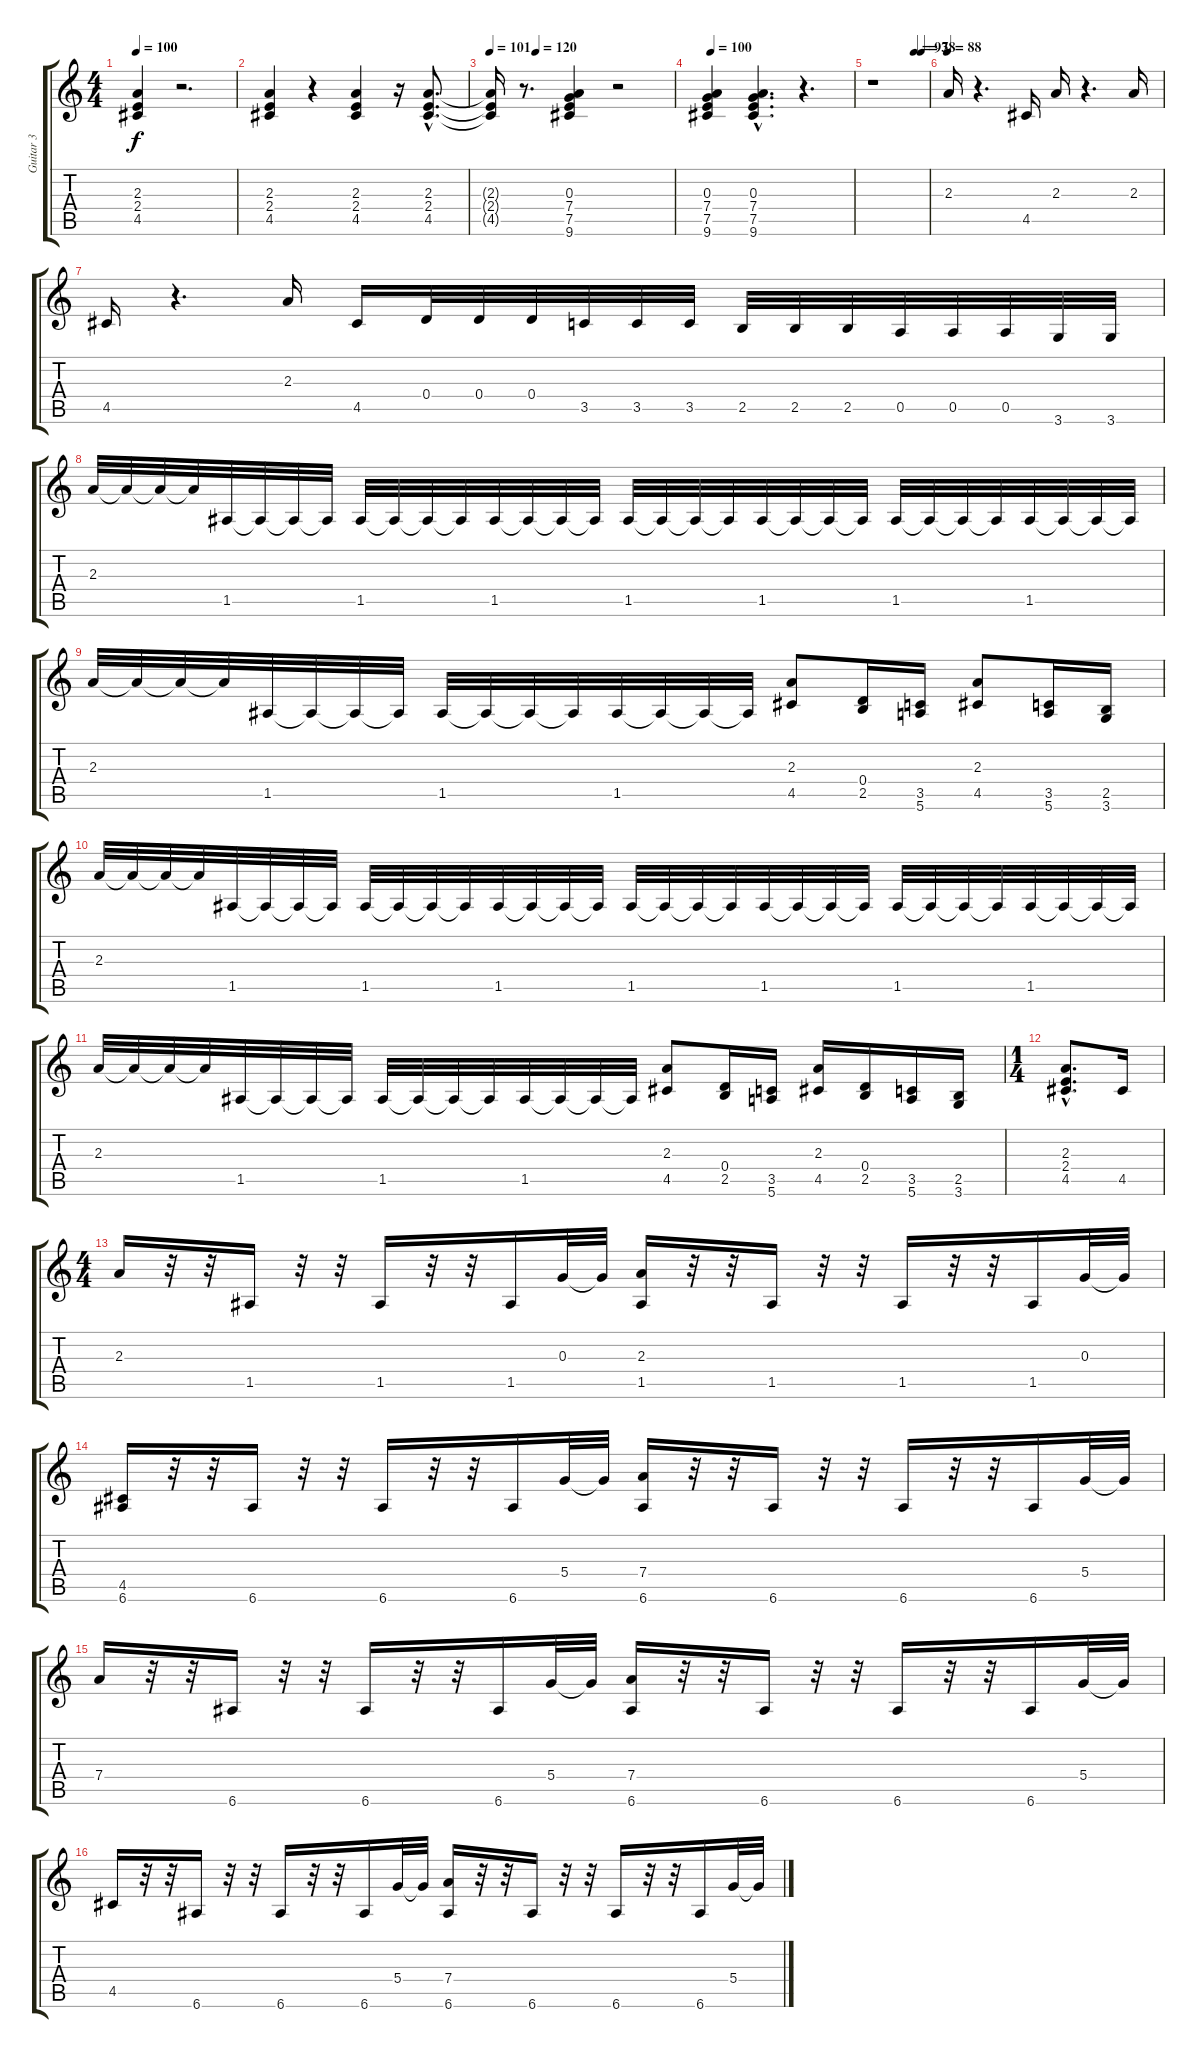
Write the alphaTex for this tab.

\track ("Guitar 3" "Guitar 3") {instrument acousticguitarnylon}
\staff {score tabs}
\tuning (E4 B3 G3 D3 A2 E2) {hide}
\ts (4 4)
\tempo 100
\clef g2
\ks c
(2.3 2.4 4.5).4{dy f} r.2{d} |
(2.3 2.4 4.5).4 r.4 (2.3 2.4 4.5).4 r.16 (2.3{hac} 2.4{hac} 4.5{hac}).8{d} |
\tempo 101
\tempo (120 0.25)
(2.3{t} 2.4{t} 4.5{t}).16 r.8{d} (0.3 7.4 7.5 9.6).4 r.2 |
\tempo 100
(0.3 7.4 7.5 9.6).4 (0.3{hac} 7.4{hac} 7.5{hac} 9.6{hac}).4{d} r.4{d} |
\tempo (93 0.75)
\tempo (78 0.875)
r.1 |
\tempo 88
2.3.16 r.4{d} 4.5.16 2.3.16 r.4{d} 2.3.16 |
4.5.16 r.4{d} 2.3.16 4.5.16 0.4.32 0.4.32 0.4.32 3.5.32 3.5.32 3.5.32 2.5.32 2.5.32 2.5.32 0.5.32 0.5.32 0.5.32 3.6.32 3.6.32 |
2.3.32 2.3{t}.32 2.3{t}.32 2.3{t}.32 1.5.32 1.5{t}.32 1.5{t}.32 1.5{t}.32 1.5.32 1.5{t}.32 1.5{t}.32 1.5{t}.32 1.5.32 1.5{t}.32 1.5{t}.32 1.5{t}.32 1.5.32 1.5{t}.32 1.5{t}.32 1.5{t}.32 1.5.32 1.5{t}.32 1.5{t}.32 1.5{t}.32 1.5.32 1.5{t}.32 1.5{t}.32 1.5{t}.32 1.5.32 1.5{t}.32 1.5{t}.32 1.5{t}.32 |
2.3.32 2.3{t}.32 2.3{t}.32 2.3{t}.32 1.5.32 1.5{t}.32 1.5{t}.32 1.5{t}.32 1.5.32 1.5{t}.32 1.5{t}.32 1.5{t}.32 1.5.32 1.5{t}.32 1.5{t}.32 1.5{t}.32 (2.3 4.5).8 (0.4 2.5).16 (3.5 5.6).16 (2.3 4.5).8 (3.5 5.6).16 (2.5 3.6).16 |
2.3.32 2.3{t}.32 2.3{t}.32 2.3{t}.32 1.5.32 1.5{t}.32 1.5{t}.32 1.5{t}.32 1.5.32 1.5{t}.32 1.5{t}.32 1.5{t}.32 1.5.32 1.5{t}.32 1.5{t}.32 1.5{t}.32 1.5.32 1.5{t}.32 1.5{t}.32 1.5{t}.32 1.5.32 1.5{t}.32 1.5{t}.32 1.5{t}.32 1.5.32 1.5{t}.32 1.5{t}.32 1.5{t}.32 1.5.32 1.5{t}.32 1.5{t}.32 1.5{t}.32 |
2.3.32 2.3{t}.32 2.3{t}.32 2.3{t}.32 1.5.32 1.5{t}.32 1.5{t}.32 1.5{t}.32 1.5.32 1.5{t}.32 1.5{t}.32 1.5{t}.32 1.5.32 1.5{t}.32 1.5{t}.32 1.5{t}.32 (2.3 4.5).8 (0.4 2.5).16 (3.5 5.6).16 (2.3 4.5).16 (0.4 2.5).16 (3.5 5.6).16 (2.5 3.6).16 |
\ts (1 4)
(2.3{hac} 2.4{hac} 4.5{hac}).8{d} 4.5.16 |
\ts (4 4)
2.3.16 r.32 r.32 1.5.16 r.32 r.32 1.5.16 r.32 r.32 1.5.16 0.3.32 0.3{t}.32 (2.3 1.5).16 r.32 r.32 1.5.16 r.32 r.32 1.5.16 r.32 r.32 1.5.16 0.3.32 0.3{t}.32 |
(4.5 6.6).16 r.32 r.32 6.6.16 r.32 r.32 6.6.16 r.32 r.32 6.6.16 5.4.32 5.4{t}.32 (7.4 6.6).16 r.32 r.32 6.6.16 r.32 r.32 6.6.16 r.32 r.32 6.6.16 5.4.32 5.4{t}.32 |
7.4.16 r.32 r.32 6.6.16 r.32 r.32 6.6.16 r.32 r.32 6.6.16 5.4.32 5.4{t}.32 (7.4 6.6).16 r.32 r.32 6.6.16 r.32 r.32 6.6.16 r.32 r.32 6.6.16 5.4.32 5.4{t}.32 |
4.5.16 r.32 r.32 6.6.16 r.32 r.32 6.6.16 r.32 r.32 6.6.16 5.4.32 5.4{t}.32 (7.4 6.6).16 r.32 r.32 6.6.16 r.32 r.32 6.6.16 r.32 r.32 6.6.16 5.4.32 5.4{t}.32
